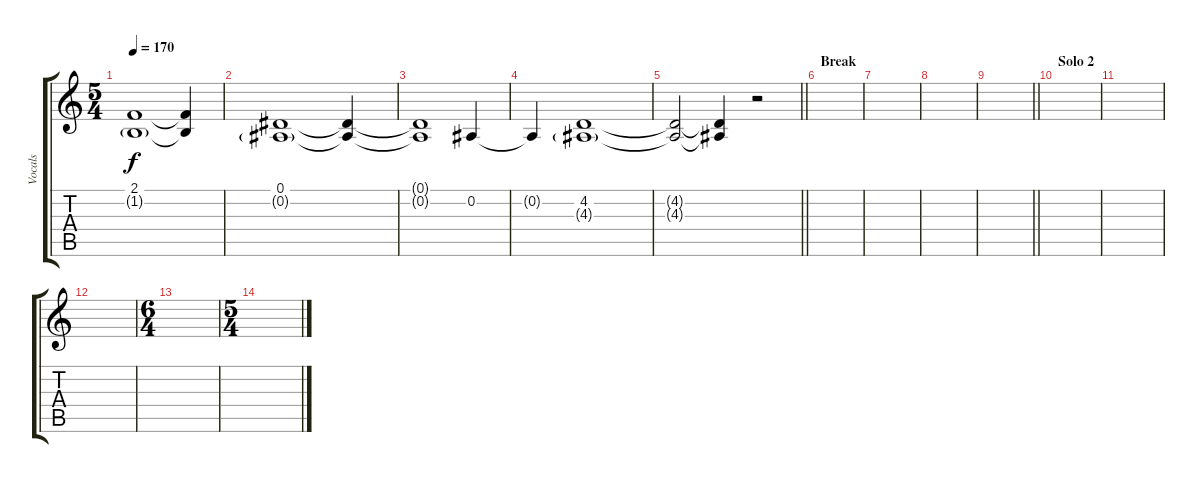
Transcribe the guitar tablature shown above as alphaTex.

\track ("Vocals" "Vocals") {instrument viola}
\staff {score tabs}
\tuning (Eb4 Bb3 Gb3 Db3 Ab2 Eb2) {hide}
\ts (5 4)
\tempo 170
\clef g2
\ks c
(2.1 1.2{g}).1{dy f} (2.1{t} 1.2{t}).4 |
(0.1 0.2{g}).1 (0.1{t} 0.2{t}).4 |
(0.1{t} 0.2{t}).1 0.2.4 |
0.2{t}.4 (4.2 4.3{g}).1 |
\barLineRight lightlight
(4.2{t} 4.3{t}).2 (4.2{t} 4.3{t}).4 r.2 |
\section ("" "Break")
|
|
|
\barLineRight lightlight
|
\section ("" "Solo 2")
|
|
|
\ts (6 4)
|
\ts (5 4)
